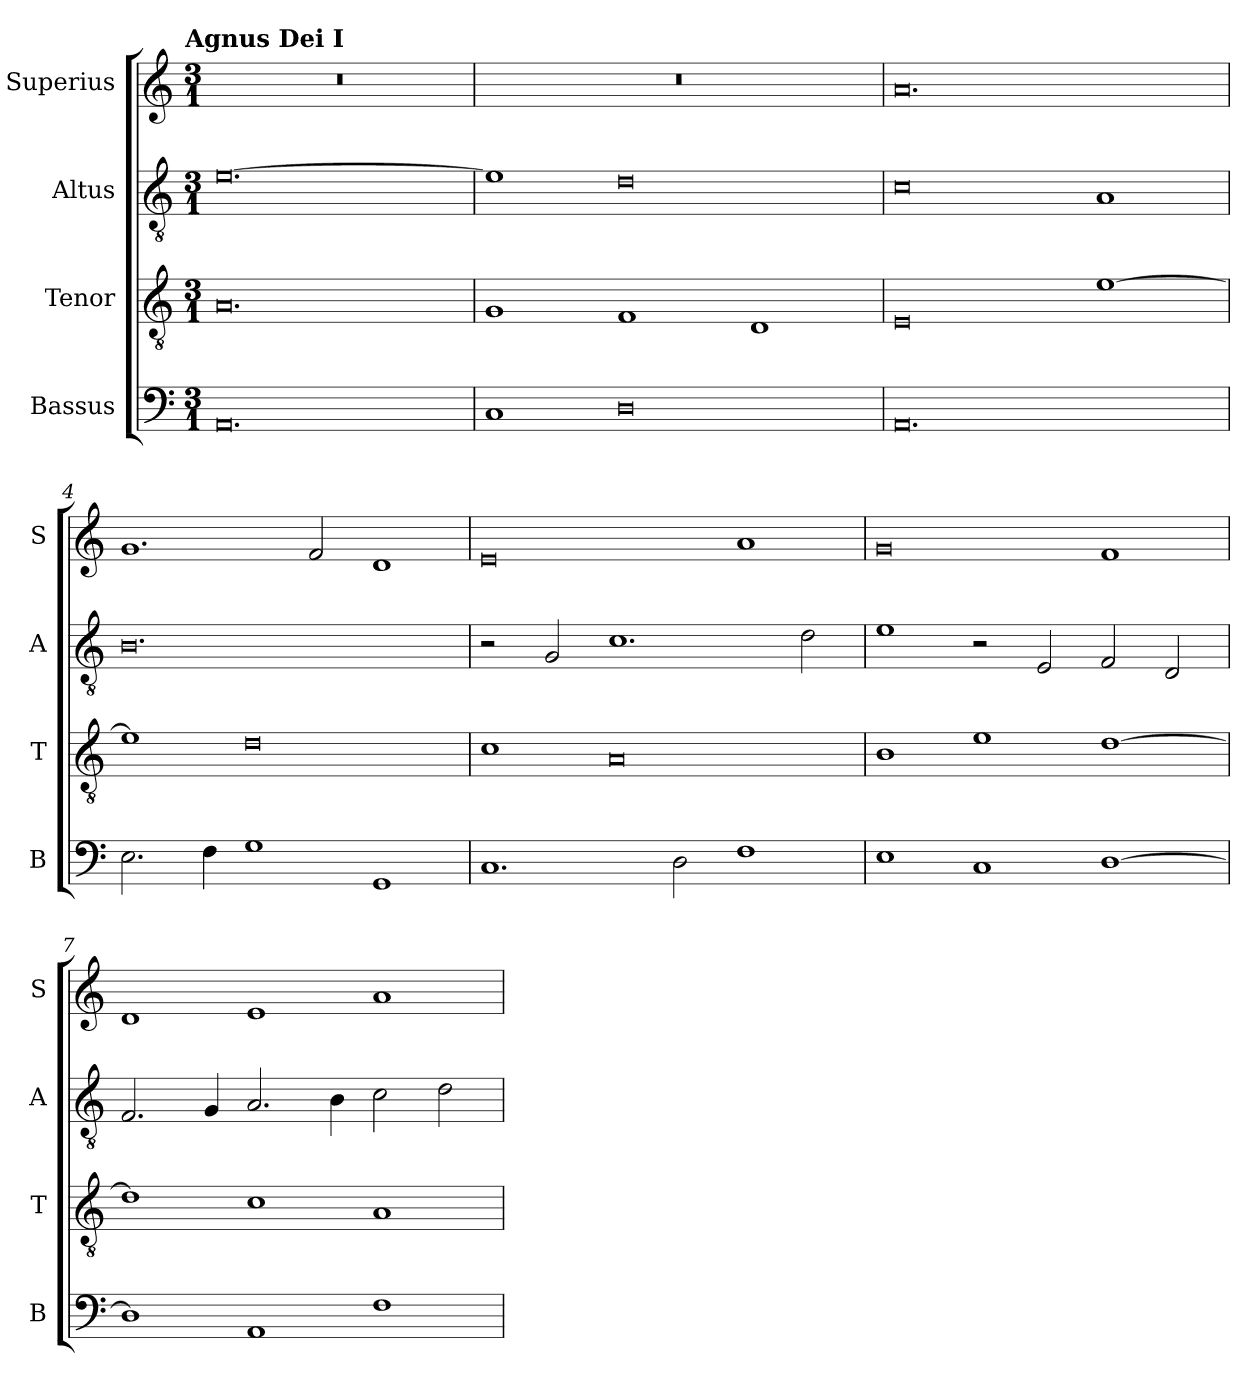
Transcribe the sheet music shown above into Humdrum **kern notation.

**kern	**kern	**kern	**kern
*part4	*part3	*part2	*part1
*staff4	*staff3	*staff2	*staff1
*I"Bassus	*I"Tenor	*I"Altus	*I"Superius
*I'B	*I'T	*I'A	*I'S
*clefF4	*clefGv2	*clefGv2	*clefG2
*k[]	*k[]	*k[]	*k[]
!!LO:TX:omd:t=Agnus Dei I
*M3/1	*M3/1	*M3/1	*M3/1
=1	=1	=1	=1
0.AA	0.A	[0.e	0.r
=2	=2	=2	=2
1C	1G	1e]	0.r
0D	1F	0d	.
.	1D	.	.
=3	=3	=3	=3
0.AA	0E	0c	0.a
.	[1e	1A	.
=4	=4	=4	=4
2.E\	1e]	0.B	1.g
4F\	.	.	.
1G	0d	.	.
.	.	.	2f/
1GG	.	.	1d
=5	=5	=5	=5
1.C	1c	2r	0e
.	.	2G/	.
.	0A	1.c	.
2D\	.	.	.
1F	.	.	1a
.	.	2d\	.
=6	=6	=6	=6
1E	1B	1e	0g
1C	1e	2r	.
.	.	2E/	.
[1D	[1d	2F/	1f
.	.	2D/	.
=7	=7	=7	=7
1D]	1d]	2.F/	1d
.	.	4G/	.
1AA	1c	2.A/	1e
.	.	4B\	.
1F	1A	2c\	1a
.	.	2d\	.
=	=	=	=
*-	*-	*-	*-
